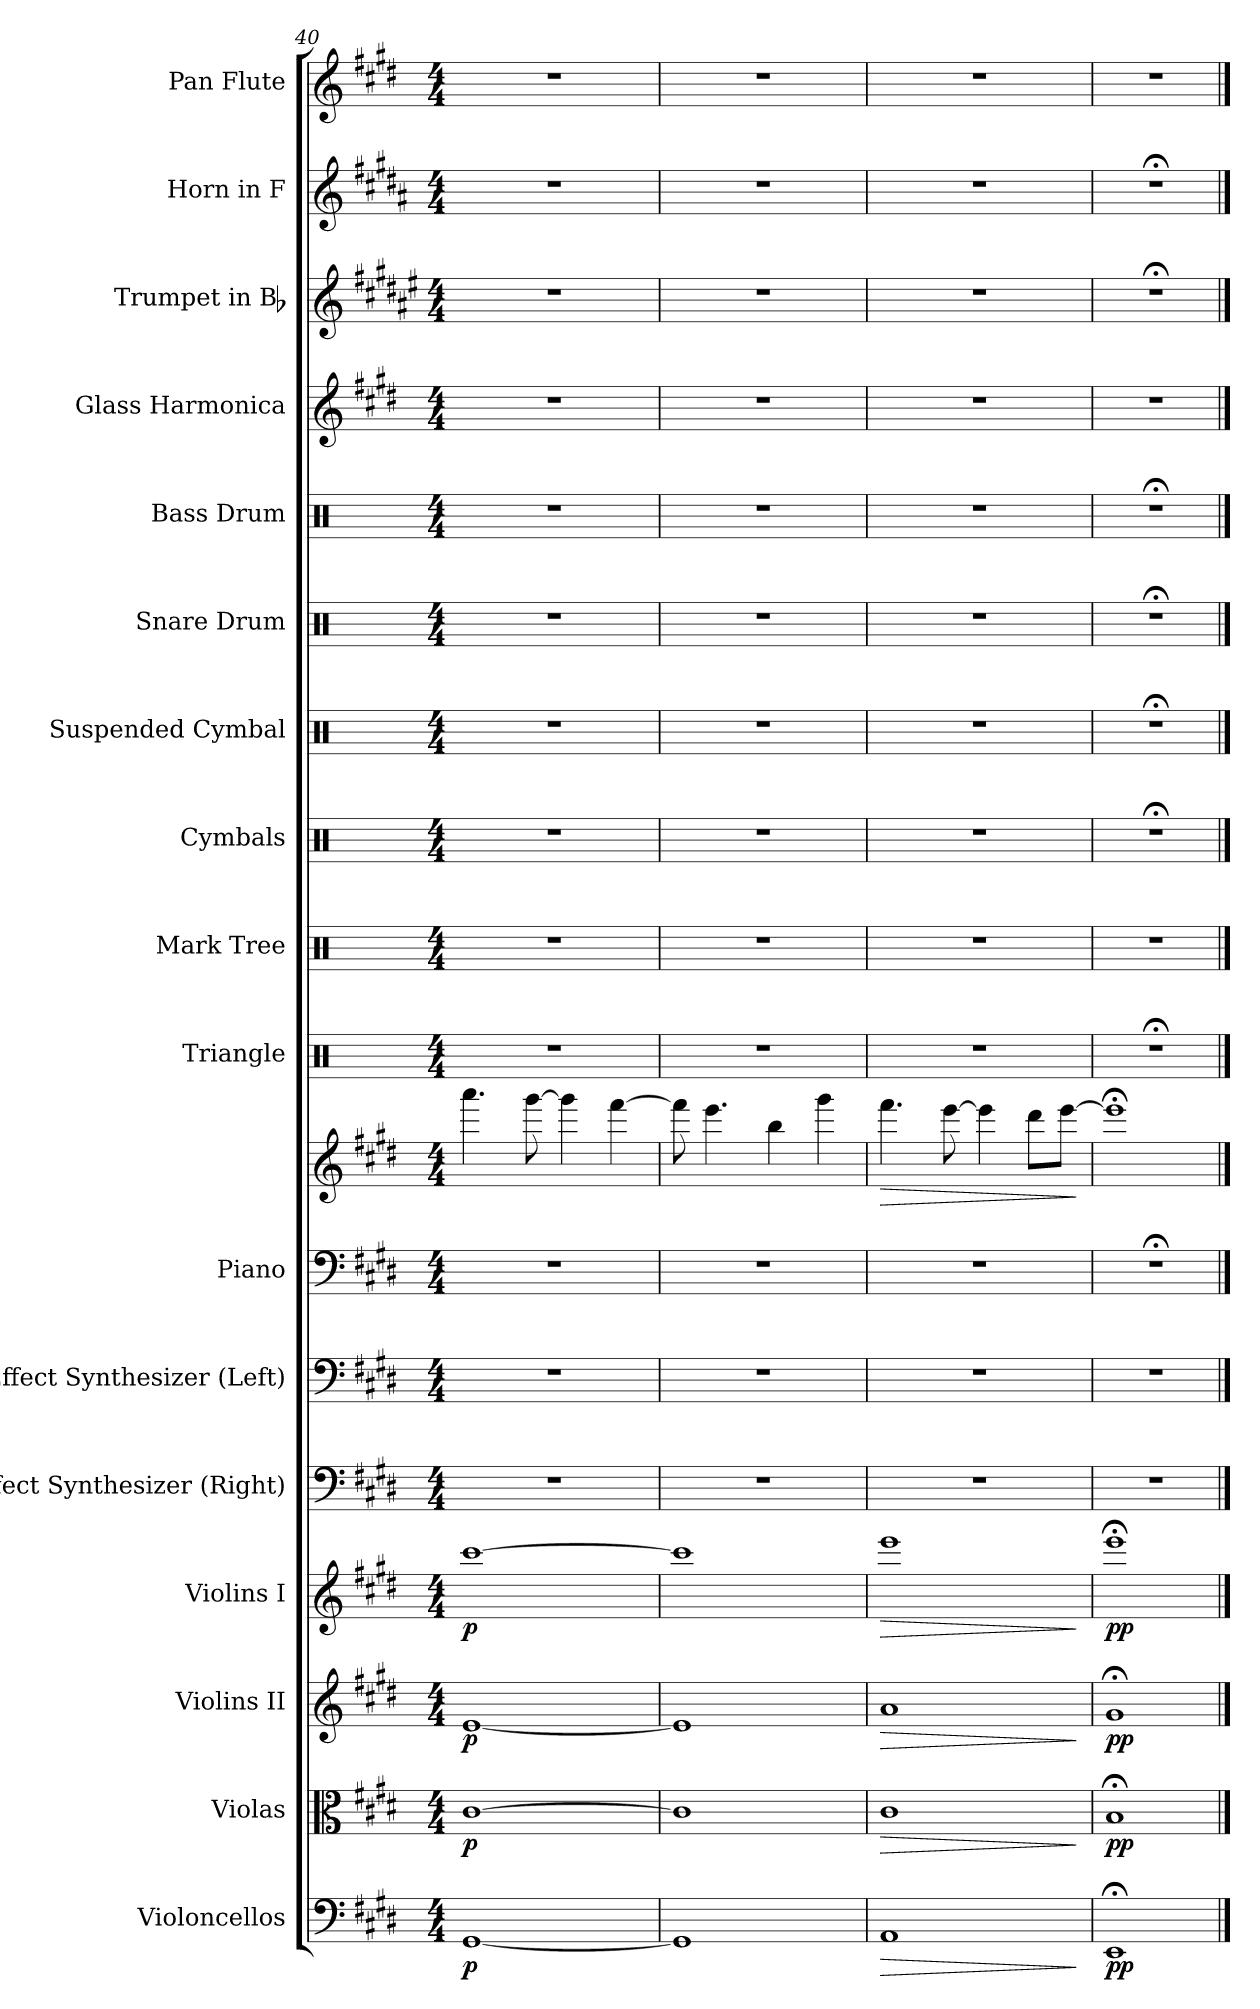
**kern	**dynam	**kern	**dynam	**kern	**dynam	**kern	**dynam	**kern	**kern	**kern	**kern	**dynam	**kern	**kern	**kern	**kern	**kern	**kern	**kern	**kern	**kern	**kern
*part17	*part17	*part16	*part16	*part15	*part15	*part14	*part14	*part13	*part12	*part11	*part11	*part11	*part10	*part9	*part8	*part7	*part6	*part5	*part4	*part3	*part2	*part1
*staff18	*staff18	*staff17	*staff17	*staff16	*staff16	*staff15	*staff15	*staff14	*staff13	*staff12	*staff11	*staff11/12	*staff10	*staff9	*staff8	*staff7	*staff6	*staff5	*staff4	*staff3	*staff2	*staff1
*I"Violoncellos	*	*I"Violas	*	*I"Violins II	*	*I"Violins I	*	*I"Effect Synthesizer (Right)	*I"Effect Synthesizer (Left)	*I"Piano	*	*	*I"Triangle	*I"Mark Tree	*I"Cymbals	*I"Suspended Cymbal	*I"Snare Drum	*I"Bass Drum	*I"Glass Harmonica	*I"Trumpet in Bb	*I"Horn in F	*I"Pan Flute
*I'Vcs.	*	*I'Vlas.	*	*I'Vlns. II	*	*I'Vlns. I	*	*I'Synth. R	*I'Synth. L	*I'Pno.	*	*	*I'Trgl.	*I'Mk. Tr.	*I'Cym.	*I'Sus. Cym.	*I'SD	*I'BD	*I'Gla. Har.	*I'Tpt. in Bb	*I'Hn. in F	*I'Pn. Fl.
*clefF4	*	*clefC3	*	*clefG2	*	*clefG2	*	*clefF4	*clefF4	*clefF4	*clefG2	*	*clefX	*clefX	*clefX	*clefX	*clefX	*clefX	*clefG2	*clefG2	*clefG2	*clefG2
*	*	*	*	*	*	*	*	*	*	*	*	*	*	*	*	*	*	*	*	*ITrd1c2	*ITrd4c7	*
*k[f#c#g#d#]	*	*k[f#c#g#d#]	*	*k[f#c#g#d#]	*	*k[f#c#g#d#]	*	*k[f#c#g#d#]	*k[f#c#g#d#]	*k[f#c#g#d#]	*k[f#c#g#d#]	*	*k[]	*k[]	*k[]	*k[]	*k[]	*k[]	*k[f#c#g#d#]	*k[f#c#g#d#]	*k[f#c#g#d#]	*k[f#c#g#d#]
*M4/4	*	*M4/4	*	*M4/4	*	*M4/4	*	*M4/4	*M4/4	*M4/4	*M4/4	*	*M4/4	*M4/4	*M4/4	*M4/4	*M4/4	*M4/4	*M4/4	*M4/4	*M4/4	*M4/4
=40	=40	=40	=40	=40	=40	=40	=40	=40	=40	=40	=40	=40	=40	=40	=40	=40	=40	=40	=40	=40	=40	=40
!	!LO:DY:b	!	!LO:DY:b	!	!LO:DY:b	!	!LO:DY:b	!	!	!	!	!	!	!	!	!	!	!	!	!	!	!
[1GG#	p	[1c#	p	[1e	p	[1ccc#	p	1r	1r	1r	4.aaa\	.	1r	1r	1r	1r	1r	1r	1r	1r	1r	1r
.	.	.	.	.	.	.	.	.	.	.	[8ggg#\	.	.	.	.	.	.	.	.	.	.	.
.	.	.	.	.	.	.	.	.	.	.	4ggg#\]	.	.	.	.	.	.	.	.	.	.	.
.	.	.	.	.	.	.	.	.	.	.	[4fff#\	.	.	.	.	.	.	.	.	.	.	.
=41	=41	=41	=41	=41	=41	=41	=41	=41	=41	=41	=41	=41	=41	=41	=41	=41	=41	=41	=41	=41	=41	=41
1GG#]	.	1c#]	.	1e]	.	1ccc#]	.	1r	1r	1r	8fff#\]	.	1r	1r	1r	1r	1r	1r	1r	1r	1r	1r
.	.	.	.	.	.	.	.	.	.	.	4.eee\	.	.	.	.	.	.	.	.	.	.	.
.	.	.	.	.	.	.	.	.	.	.	4bb\	.	.	.	.	.	.	.	.	.	.	.
.	.	.	.	.	.	.	.	.	.	.	4ggg#\	.	.	.	.	.	.	.	.	.	.	.
=42	=42	=42	=42	=42	=42	=42	=42	=42	=42	=42	=42	=42	=42	=42	=42	=42	=42	=42	=42	=42	=42	=42
!	!LO:HP:b	!	!LO:HP:b	!	!LO:HP:b	!	!LO:HP:b	!	!	!	!	!LO:HP:b	!	!	!	!	!	!	!	!	!	!
1AA	>	1c#	>	1a	>	1eee	>	1r	1r	1r	4.fff#\	>	1r	1r	1r	1r	1r	1r	1r	1r	1r	1r
.	.	.	.	.	.	.	.	.	.	.	[8eee\	.	.	.	.	.	.	.	.	.	.	.
.	.	.	.	.	.	.	.	.	.	.	4eee\]	.	.	.	.	.	.	.	.	.	.	.
.	.	.	.	.	.	.	.	.	.	.	8ddd#\L	.	.	.	.	.	.	.	.	.	.	.
.	.	.	.	.	.	.	.	.	.	.	[8eee\J	.	.	.	.	.	.	.	.	.	.	.
.	]	.	]	.	]	.	]	.	.	.	.	]	.	.	.	.	.	.	.	.	.	.
=43	=43	=43	=43	=43	=43	=43	=43	=43	=43	=43	=43	=43	=43	=43	=43	=43	=43	=43	=43	=43	=43	=43
!	!LO:DY:b	!	!LO:DY:b	!	!LO:DY:b	!	!LO:DY:b	!	!	!	!	!	!	!	!	!	!	!	!	!	!	!
1EE;<	pp	1B;<	pp	1g#;<	pp	1eee;<	pp	1r	1r	1r;<	1eee;<]	.	1r;<	1r	1r;<	1r;<	1r;<	1r;<	1r	1r;<	1r;<	1r
==	==	==	==	==	==	==	==	==	==	==	==	==	==	==	==	==	==	==	==	==	==	==
*-	*-	*-	*-	*-	*-	*-	*-	*-	*-	*-	*-	*-	*-	*-	*-	*-	*-	*-	*-	*-	*-	*-
